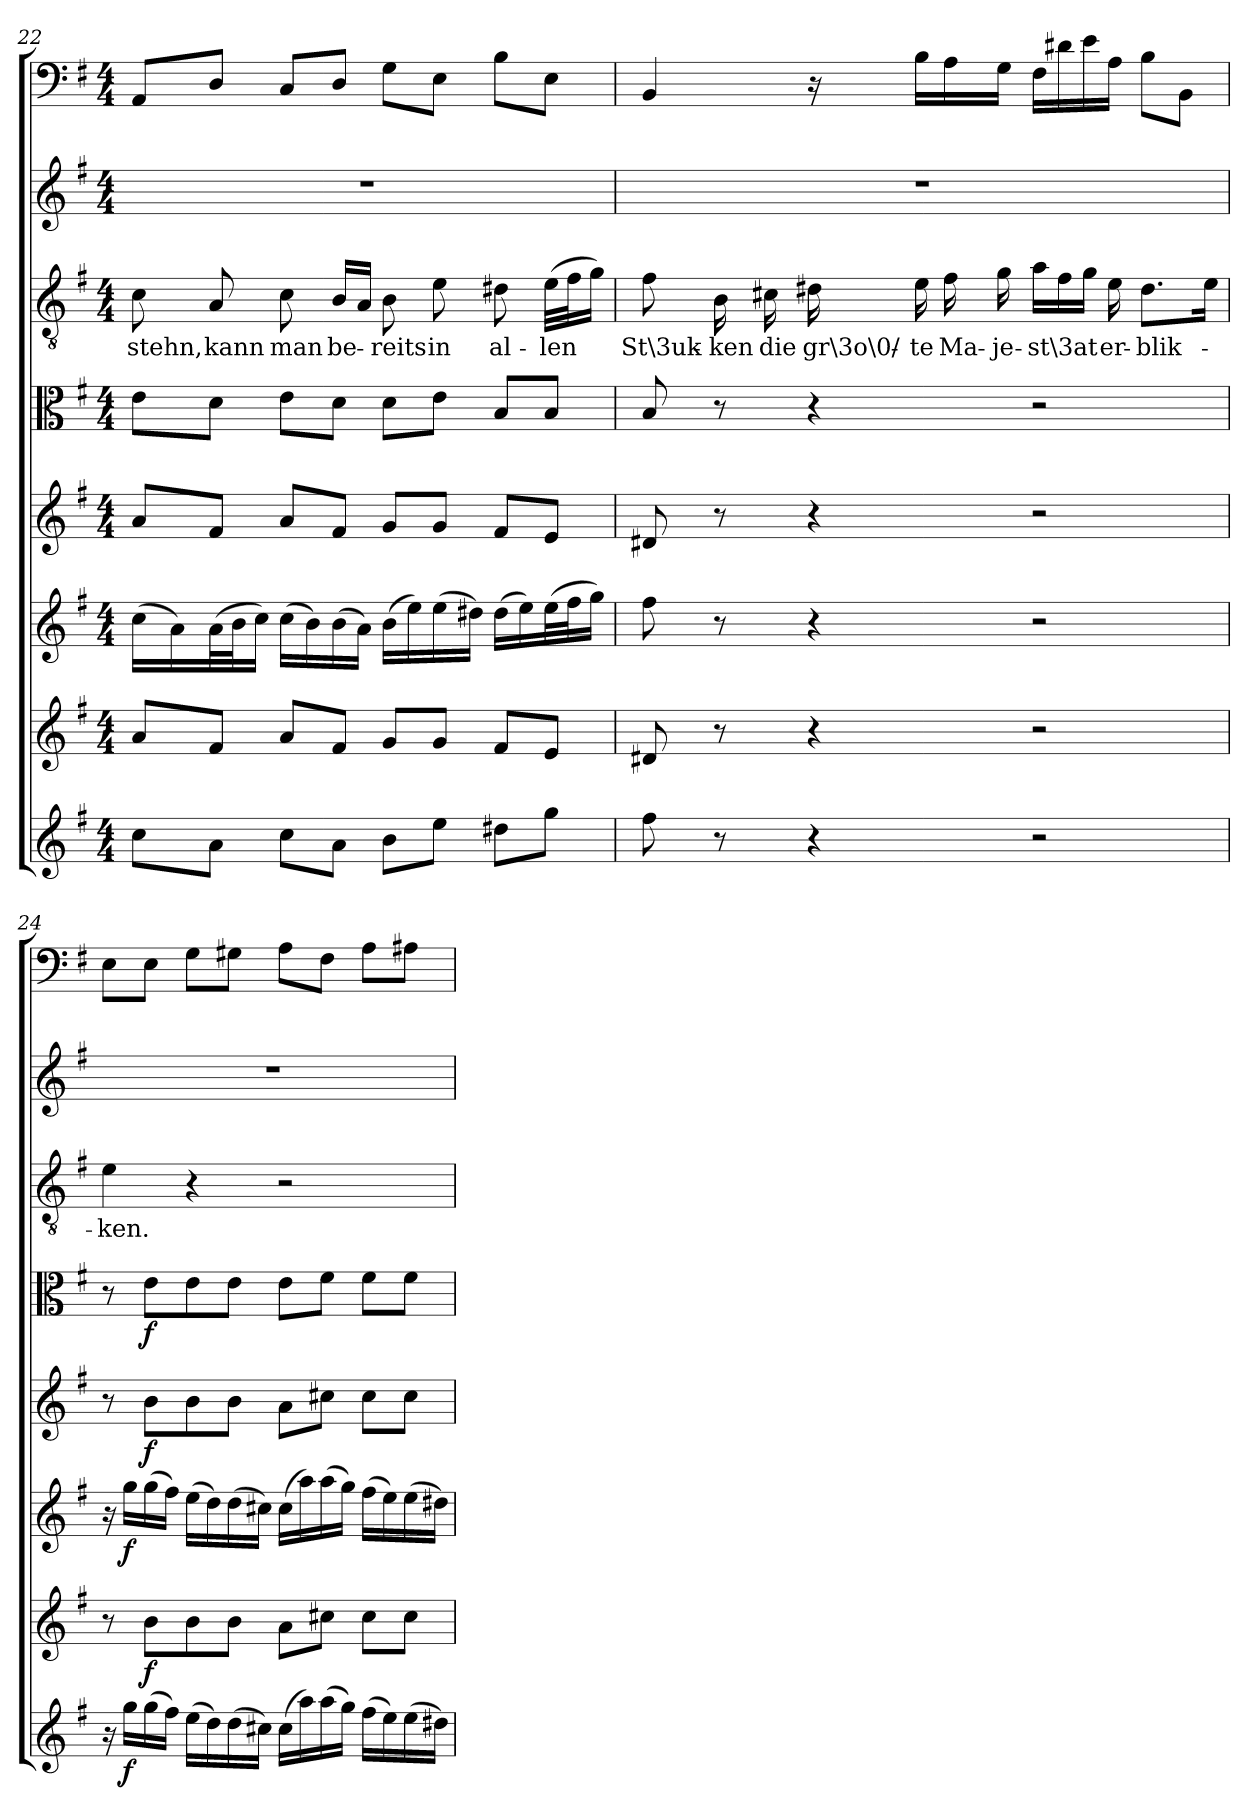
**kern	**dynam	**kern	**dynam	**kern	**dynam	**kern	**dynam	**kern	**dynam	**kern	**text	**kern	**kern
*part8	*part8	*part7	*part7	*part6	*part6	*part5	*part5	*part4	*part4	*part3	*part3	*part2	*part1
*staff8	*staff8	*staff7	*staff7	*staff6	*staff6	*staff5	*staff5	*staff4	*staff4	*staff3	*staff3	*staff2	*staff1
*clefG2	*	*clefG2	*	*clefG2	*	*clefG2	*	*clefC3	*	*clefGv2	*	*clefG2	*clefF4
*k[f#]	*	*k[f#]	*	*k[f#]	*	*k[f#]	*	*k[f#]	*	*k[f#]	*	*k[f#]	*k[f#]
*e:	*	*e:	*	*e:	*	*e:	*	*e:	*	*e:	*	*e:	*e:
*M4/4	*	*M4/4	*	*M4/4	*	*M4/4	*	*M4/4	*	*M4/4	*	*M4/4	*M4/4
=22	=22	=22	=22	=22	=22	=22	=22	=22	=22	=22	=22	=22	=22
8cc\L	.	8a/L	.	(16cc\LL	.	8a/L	.	8e\L	.	8c\	stehn,	1r	8AA/L
.	.	.	.	16a\)	.	.	.	.	.	.	.	.	.
8a\J	.	8f#/J	.	(32a\L	.	8f#/J	.	8d\J	.	8A/	kann	.	8D/J
.	.	.	.	32b\J	.	.	.	.	.	.	.	.	.
.	.	.	.	16cc\JJ)	.	.	.	.	.	.	.	.	.
8cc\L	.	8a/L	.	(16cc\LL	.	8a/L	.	8e\L	.	8c\	man	.	8C/L
.	.	.	.	16b\)	.	.	.	.	.	.	.	.	.
8a\J	.	8f#/J	.	(16b\	.	8f#/J	.	8d\J	.	16B/LL	be-	.	8D/J
.	.	.	.	16a\JJ)	.	.	.	.	.	16A/JJ	.	.	.
8b\L	.	8g/L	.	(16b\LL	.	8g/L	.	8d\L	.	8B\	-reits	.	8G\L
.	.	.	.	16ee\)	.	.	.	.	.	.	.	.	.
8ee\J	.	8g/J	.	(16ee\	.	8g/J	.	8e\J	.	8e\	in	.	8E\J
.	.	.	.	16dd#X\JJ)	.	.	.	.	.	.	.	.	.
8dd#X\L	.	8f#/L	.	(16dd#\LL	.	8f#/L	.	8B/L	.	8d#X\	al-	.	8B\L
.	.	.	.	16ee\)	.	.	.	.	.	.	.	.	.
8gg\J	.	8e/J	.	(32ee\L	.	8e/J	.	8B/J	.	(32e\LLL	-len	.	8E\J
.	.	.	.	32ff#\J	.	.	.	.	.	32f#\J	.	.	.
.	.	.	.	16gg\JJ)	.	.	.	.	.	16g\JJ)	.	.	.
=23	=23	=23	=23	=23	=23	=23	=23	=23	=23	=23	=23	=23	=23
8ff#\	.	8d#X/	.	8ff#\	.	8d#X/	.	8B/	.	8f#\	St\3uk-	1r	4BB/
8r	.	8r	.	8r	.	8r	.	8r	.	16B\	-ken	.	.
.	.	.	.	.	.	.	.	.	.	16c#X\	die	.	.
4r	.	4r	.	4r	.	4r	.	4r	.	16d#X\	gr\3o\0/-	.	16r
.	.	.	.	.	.	.	.	.	.	16e\	-te	.	16B\LL
.	.	.	.	.	.	.	.	.	.	16f#\	Ma-	.	16A\
.	.	.	.	.	.	.	.	.	.	16g\	-je-	.	16G\JJ
2r	.	2r	.	2r	.	2r	.	2r	.	16a\LL	-st\3at	.	16F#\LL
.	.	.	.	.	.	.	.	.	.	16f#\	.	.	16d#X\
.	.	.	.	.	.	.	.	.	.	16g\JJ	.	.	16e\
.	.	.	.	.	.	.	.	.	.	16e\	er-	.	16A\JJ
.	.	.	.	.	.	.	.	.	.	8.d#\L	-blik-	.	8B\L
.	.	.	.	.	.	.	.	.	.	.	.	.	8BB\J
.	.	.	.	.	.	.	.	.	.	16e\Jk	.	.	.
=24	=24	=24	=24	=24	=24	=24	=24	=24	=24	=24	=24	=24	=24
16r	.	8r	.	16r	.	8r	.	8r	.	4e\	-ken.	1r	8E\L
16gg\LL	f	.	.	16gg\LL	f	.	.	.	.	.	.	.	.
(16gg\	.	8b\L	f	(16gg\	.	8b\L	f	8e\L	f	.	.	.	8E\J
16ff#\JJ)	.	.	.	16ff#\JJ)	.	.	.	.	.	.	.	.	.
(16ee\LL	.	8b\	.	(16ee\LL	.	8b\	.	8e\	.	4r	.	.	8G\L
16dd\)	.	.	.	16dd\)	.	.	.	.	.	.	.	.	.
(16dd\	.	8b\J	.	(16dd\	.	8b\J	.	8e\J	.	.	.	.	8G#X\J
16cc#X\JJ)	.	.	.	16cc#X\JJ)	.	.	.	.	.	.	.	.	.
(16cc#\LL	.	8a\L	.	(16cc#\LL	.	8a\L	.	8e\L	.	2r	.	.	8A\L
16aa\)	.	.	.	16aa\)	.	.	.	.	.	.	.	.	.
(16aa\	.	8cc#X\J	.	(16aa\	.	8cc#X\J	.	8f#\J	.	.	.	.	8F#\J
16gg\JJ)	.	.	.	16gg\JJ)	.	.	.	.	.	.	.	.	.
(16ff#\LL	.	8cc#\L	.	(16ff#\LL	.	8cc#\L	.	8f#\L	.	.	.	.	8A\L
16ee\)	.	.	.	16ee\)	.	.	.	.	.	.	.	.	.
(16ee\	.	8cc#\J	.	(16ee\	.	8cc#\J	.	8f#\J	.	.	.	.	8A#X\J
16dd#X\JJ)	.	.	.	16dd#X\JJ)	.	.	.	.	.	.	.	.	.
=	=	=	=	=	=	=	=	=	=	=	=	=	=
*-	*-	*-	*-	*-	*-	*-	*-	*-	*-	*-	*-	*-	*-
